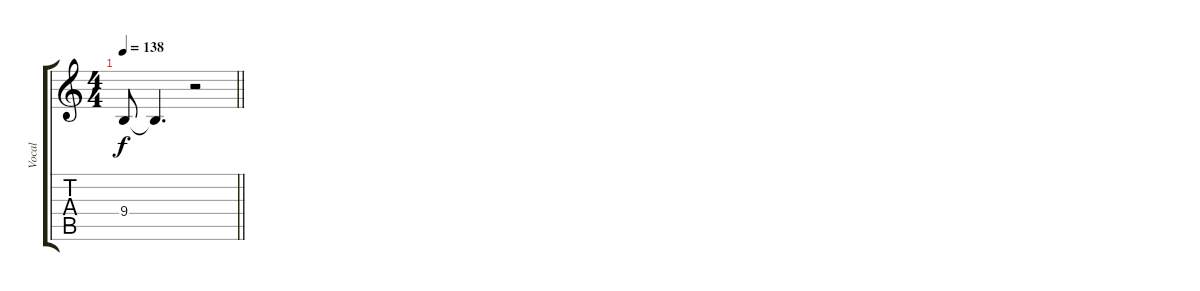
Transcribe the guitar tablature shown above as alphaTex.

\track ("Vocal" "Vocal") {instrument brasssection}
\staff {score tabs}
\tuning (E4 B3 G3 D3 A2 E2) {hide}
\ts (4 4)
\tempo 138
\clef g2
\barLineRight lightlight
\ks c
9.4{t}.8{dy f} 9.4{t}.4{d} r.2
